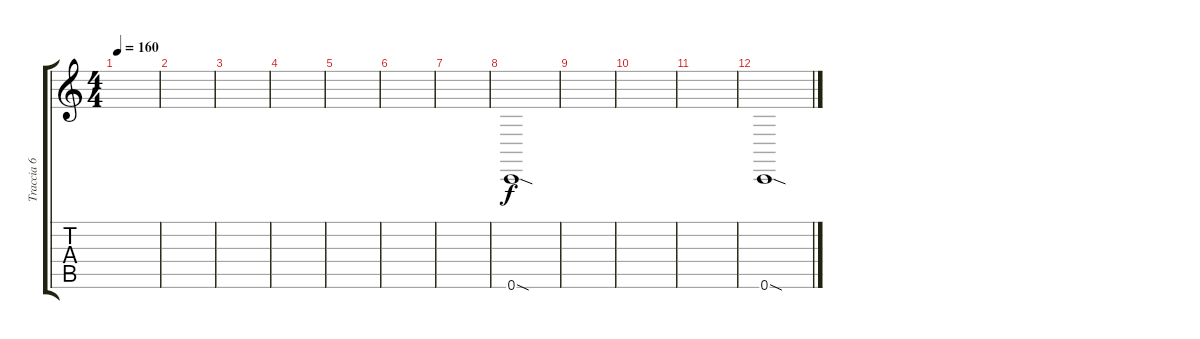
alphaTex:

\track ("Traccia 6" "Traccia 6") {instrument ocarina}
\staff {score tabs}
\tuning (D4 A3 F3 C3 G2 C2) {hide}
\ts (4 4)
\tempo 160
\clef g2
\ks c
|
|
|
|
|
|
|
0.6{sod}.1 |
|
|
|
0.6{sod}.1
